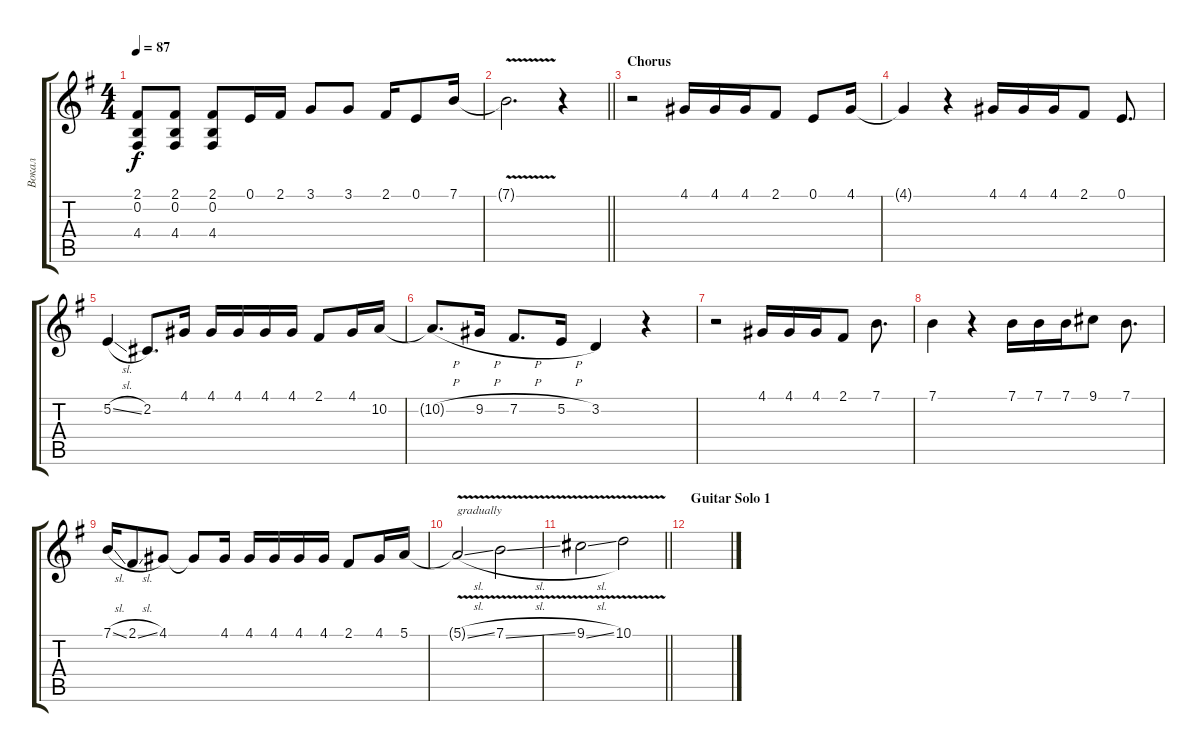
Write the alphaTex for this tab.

\track ("Вокал" "Вокал") {instrument trumpet}
\staff {score tabs}
\tuning (E4 B3 G3 D3 A2 E2) {hide}
\ts (4 4)
\tempo 87
\clef g2
\ks eminor
(2.1{t} 0.2{t} 4.4{t}).8{dy f} (2.1 0.2 4.4).8 (2.1 0.2 4.4).8 0.1.16 2.1.16 3.1.8 3.1.8 2.1.16 0.1.8 7.1.16 |
\barLineRight lightlight
7.1{v t}.2{d} r.4 |
\section ("" "Chorus")
r.2 4.1.16 4.1.16 4.1.16 2.1.8 0.1.8 4.1.16 |
4.1{t}.4 r.4 4.1.16 4.1.16 4.1.16 2.1.8 0.1.8{d} |
5.2{sl}.4 2.2.8{d} 4.1.16 4.1.16 4.1.16 4.1.16 4.1.16 2.1.8 4.1.16 10.2.16 |
10.2{h t}.8{d} 9.2{h}.16 7.2{h}.8{d} 5.2{h}.16 3.2.4 r.4 |
r.2 4.1.16 4.1.16 4.1.16 2.1.8 7.1.8{d} |
7.1.4 r.4 7.1.16 7.1.16 7.1.16 9.1.8 7.1.8{d} |
7.1{sl}.16 2.1{sl}.8 4.1.8 4.1{t}.8 4.1.16 4.1.16 4.1.16 4.1.16 4.1.16 2.1.8 4.1.16 5.1.16 |
5.1{v sl t}.2{txt "gradually"} 7.1{v sl}.2 |
\barLineRight lightlight
9.1{v sl}.2 10.1{v}.2 |
\section ("" "Guitar Solo 1")
